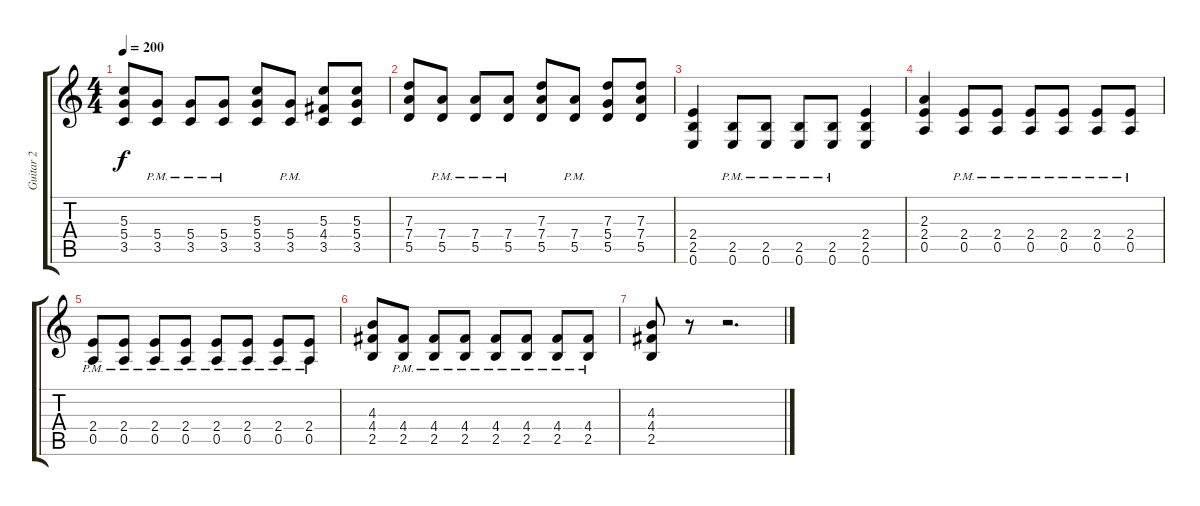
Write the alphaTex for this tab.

\track ("Guitar 2" "Guitar 2") {instrument overdrivenguitar}
\staff {score tabs}
\tuning (E4 B3 G3 D3 A2 E2) {hide}
\ts (4 4)
\tempo 200
\clef g2
\ks c
(5.3 5.4 3.5).8{dy f} (5.4 3.5{pm}).8 (5.4 3.5{pm}).8 (5.4 3.5{pm}).8 (5.3 5.4 3.5).8 (5.4 3.5{pm}).8 (5.3 4.4 3.5).8 (5.3 5.4 3.5).8 |
(7.3 7.4 5.5).8 (7.4 5.5{pm}).8 (7.4 5.5{pm}).8 (7.4 5.5{pm}).8 (7.3 7.4 5.5).8 (7.4 5.5{pm}).8 (7.3 5.4 5.5).8 (7.3 7.4 5.5).8 |
(2.4 2.5 0.6).4 (2.5 0.6{pm}).8 (2.5 0.6{pm}).8 (2.5 0.6{pm}).8 (2.5 0.6{pm}).8 (2.4 2.5 0.6).4 |
(2.3 2.4 0.5).4 (2.4{pm} 0.5{pm}).8 (2.4{pm} 0.5{pm}).8 (2.4{pm} 0.5{pm}).8 (2.4{pm} 0.5{pm}).8 (2.4{pm} 0.5{pm}).8 (2.4{pm} 0.5{pm}).8 |
(2.4{pm} 0.5{pm}).8 (2.4{pm} 0.5{pm}).8 (2.4{pm} 0.5{pm}).8 (2.4{pm} 0.5{pm}).8 (2.4{pm} 0.5{pm}).8 (2.4{pm} 0.5{pm}).8 (2.4{pm} 0.5{pm}).8 (2.4{pm} 0.5{pm}).8 |
(4.3 4.4 2.5).8 (4.4 2.5{pm}).8 (4.4 2.5{pm}).8 (4.4 2.5{pm}).8 (4.4 2.5{pm}).8 (4.4 2.5{pm}).8 (4.4 2.5{pm}).8 (4.4 2.5{pm}).8 |
(4.3 4.4 2.5).8 r.8 r.2{d}
